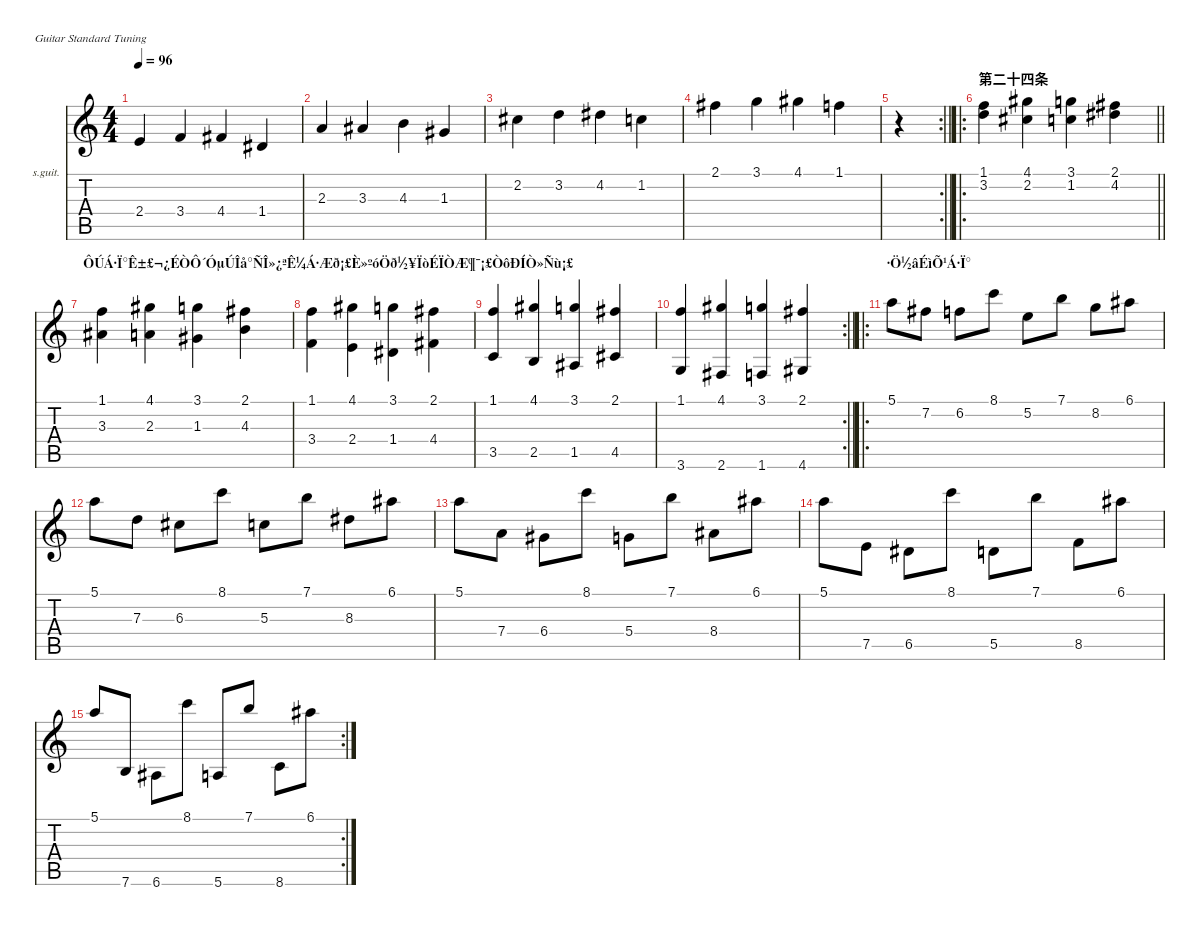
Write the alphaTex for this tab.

\defaultSystemsLayout 4
\hideDynamics
\bracketExtendMode nobrackets
\firstSystemTrackNameOrientation horizontal
\otherSystemsTrackNameOrientation horizontal
\track ("开指练习" "s.guit.") {mute instrument acousticguitarsteel}
\staff {score tabs}
\tuning (E4 B3 G3 D3 A2 E2)
\ts (4 4)
\tempo 96
\clef g2
\ks c
2.4.4{dy mf} 3.4.4 4.4{acc #}.4 1.4{acc #}.4 |
2.3.4 3.3{acc #}.4 4.3.4 1.3{acc #}.4 |
2.2{acc #}.4 3.2.4 4.2{acc #}.4 1.2.4 |
2.1{acc #}.4 3.1.4 4.1{acc #}.4 1.1.4 |
\rc 2
\barLineRight lightlight
r.4 |
\ro
\section ("" "第二十四条")
\barLineRight lightlight
(1.1 3.2).4{dy f} (4.1{acc #} 2.2{acc #}).4 (3.1 1.2).4 (2.1{acc #} 4.2{acc #}).4 |
\section ("" "ÔÚÁ·Ï°Ê±£¬¿ÉÒÔ´ÓµÚÎå°ÑÎ»¿ªÊ¼Á·Æð¡£È»ºóÖð½¥ÏòÉÏÒÆ¶¯¡£ÒôÐÍÒ»Ñù¡£")
(1.1 3.3{acc #}).4 (4.1{acc #} 2.3).4 (3.1 1.3{acc #}).4 (2.1{acc #} 4.3).4 |
(1.1 3.4).4 (4.1{acc #} 2.4).4 (3.1 1.4{acc #}).4 (2.1{acc #} 4.4{acc #}).4 |
(1.1 3.5).4 (4.1{acc #} 2.5).4 (3.1 1.5{acc #}).4 (2.1{acc #} 4.5{acc #}).4 |
\rc 2
\barLineRight lightlight
(1.1 3.6).4 (4.1{acc #} 2.6{acc #}).4 (3.1 1.6).4 (2.1{acc #} 4.6{acc #}).4 |
\ro
\section ("" "·Ö½âÉìÕ¹Á·Ï°")
5.1.8 7.2{acc #}.8 6.2.8 8.1.8 5.2.8 7.1.8 8.2.8 6.1{acc #}.8 |
5.1.8 7.3.8 6.3{acc #}.8 8.1.8 5.3.8 7.1.8 8.3{acc #}.8 6.1{acc #}.8 |
5.1.8 7.4.8 6.4{acc #}.8 8.1.8 5.4.8 7.1.8 8.4{acc #}.8 6.1{acc #}.8 |
5.1.8 7.5.8 6.5{acc #}.8 8.1.8 5.5.8 7.1.8 8.5.8 6.1{acc #}.8 |
\rc 2
5.1.8 7.6.8 6.6{acc #}.8 8.1.8 5.6.8 7.1.8 8.6.8 6.1{acc #}.8
